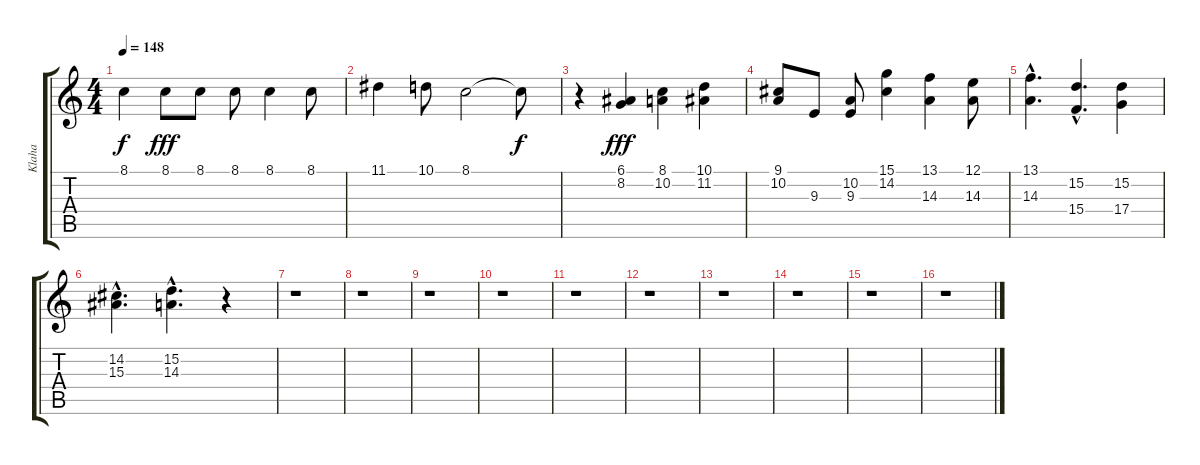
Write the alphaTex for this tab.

\track ("Klaha" "Klaha") {instrument flute}
\staff {score tabs}
\tuning (E4 B3 G3 D3 A2 E2) {hide}
\ts (4 4)
\tempo 148
\clef g2
\ks c
8.1{t}.4{dy f} 8.1.8{dy fff} 8.1.8 8.1.8 8.1.4 8.1.8 |
11.1.4 10.1.8 8.1.2 8.1{t}.8{dy f} |
r.4 (6.1 8.2).4{dy fff} (8.1 10.2).4 (10.1 11.2).4 |
(9.1 10.2).8 9.3.8 (10.2 9.3).8 (15.1 14.2).4 (13.1 14.3).4 (12.1 14.3).8 |
(13.1{hac} 14.3{hac}).4{d} (15.2{hac} 15.4{hac}).4{d} (15.2 17.4).4 |
(14.2{hac} 15.3{hac}).4{d} (15.2{hac} 14.3{hac}).4{d} r.4 |
r.1 |
r.1 |
r.1 |
r.1 |
r.1 |
r.1 |
r.1 |
r.1 |
r.1 |
r.1
